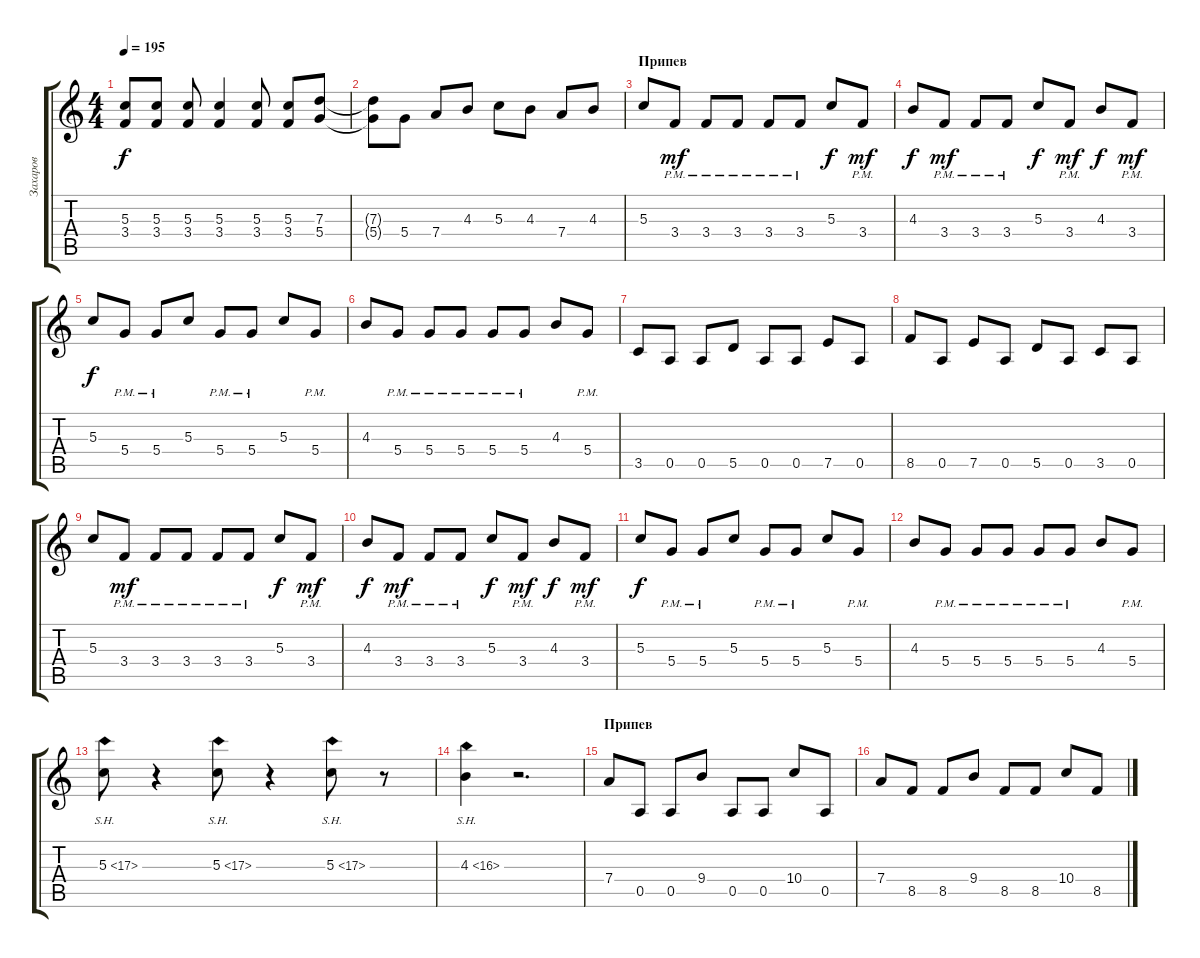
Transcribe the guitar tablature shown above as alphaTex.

\track ("Захаров" "Захаров") {instrument distortionguitar}
\staff {score tabs}
\tuning (E4 B3 G3 D3 A2 E2) {hide}
\ts (4 4)
\tempo 195
\clef g2
\ks c
(5.3 3.4).8{dy f} (5.3 3.4).8 (5.3 3.4).8 (5.3 3.4).4 (5.3 3.4).8 (5.3 3.4).8 (7.3 5.4).8 |
(7.3{t} 5.4{t}).8 5.4.8 7.4.8 4.3.8 5.3.8 4.3.8 7.4.8 4.3.8 |
\section ("" "Припев")
5.3.8 3.4{pm}.8{dy mf} 3.4{pm}.8 3.4{pm}.8 3.4{pm}.8 3.4{pm}.8 5.3.8{dy f} 3.4{pm}.8{dy mf} |
4.3.8{dy f} 3.4{pm}.8{dy mf} 3.4{pm}.8 3.4{pm}.8 5.3.8{dy f} 3.4{pm}.8{dy mf} 4.3.8{dy f} 3.4{pm}.8{dy mf} |
5.3.8{dy f} 5.4{pm}.8 5.4{pm}.8 5.3.8 5.4{pm}.8 5.4{pm}.8 5.3.8 5.4{pm}.8 |
4.3.8 5.4{pm}.8 5.4{pm}.8 5.4{pm}.8 5.4{pm}.8 5.4{pm}.8 4.3.8 5.4{pm}.8 |
3.5.8 0.5.8 0.5.8 5.5.8 0.5.8 0.5.8 7.5.8 0.5.8 |
8.5.8 0.5.8 7.5.8 0.5.8 5.5.8 0.5.8 3.5.8 0.5.8 |
5.3.8 3.4{pm}.8{dy mf} 3.4{pm}.8 3.4{pm}.8 3.4{pm}.8 3.4{pm}.8 5.3.8{dy f} 3.4{pm}.8{dy mf} |
4.3.8{dy f} 3.4{pm}.8{dy mf} 3.4{pm}.8 3.4{pm}.8 5.3.8{dy f} 3.4{pm}.8{dy mf} 4.3.8{dy f} 3.4{pm}.8{dy mf} |
5.3.8{dy f} 5.4{pm}.8 5.4{pm}.8 5.3.8 5.4{pm}.8 5.4{pm}.8 5.3.8 5.4{pm}.8 |
4.3.8 5.4{pm}.8 5.4{pm}.8 5.4{pm}.8 5.4{pm}.8 5.4{pm}.8 4.3.8 5.4{pm}.8 |
5.3{sh 12}.8 r.4 5.3{sh 12}.8 r.4 5.3{sh 12}.8 r.8 |
4.3{sh 12}.4 r.2{d} |
\section ("" "Припев")
7.4.8 0.5.8 0.5.8 9.4.8 0.5.8 0.5.8 10.4.8 0.5.8 |
7.4.8 8.5.8 8.5.8 9.4.8 8.5.8 8.5.8 10.4.8 8.5.8
